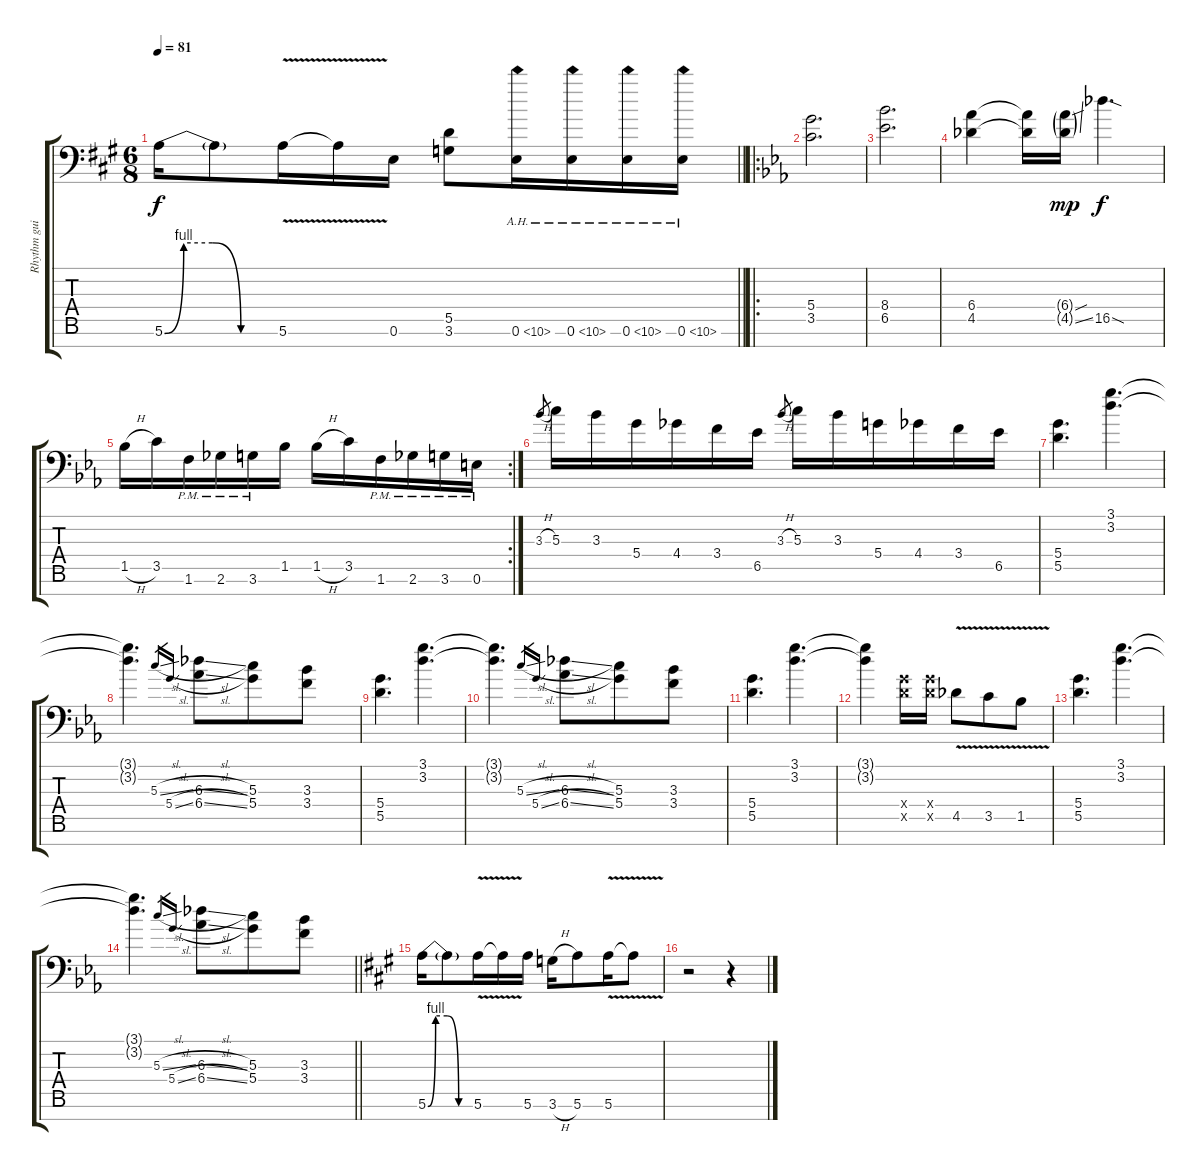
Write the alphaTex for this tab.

\track ("Rhythm guitar" "Rhythm gui") {instrument overdrivenguitar}
\staff {score tabs}
\tuning (E4 B3 G3 D3 A2 E2 A1) {hide}
\ts (6 8)
\tempo 81
\clef f4
\barLineRight lightlight
\ks a
5.6{be (custom 0 0 10 4 25 4 40 0 60 0)}.16{dy f} 5.6{t}.8 5.6{v}.16 5.6{v t}.16 0.6.16 (5.5 3.6).8 0.6{ah 10}.16 0.6{ah 10}.16 0.6{ah 10}.16 0.6{ah 10}.16 |
\ro
\ks eb
(5.4 3.5).2{d} |
(8.4 6.5).2{d} |
(6.4 4.5).4 (6.4{t} 4.5{t}).16 (6.4{sou g} 4.5{ss g}).16{dy mp} 16.5{sod}.4{d dy f} |
\rc 2
1.5{h}.16 3.5.16 1.6{pm}.16 2.6{pm}.16 3.6{pm}.16 1.5.16 1.5{h}.16 3.5.16 1.6{pm}.16 2.6{pm}.16 3.6{pm}.16 0.6{pm}.16 |
3.3{h}.8{gr} 5.3.16 3.3.16 5.4.16 4.4.16 3.4.16 6.5.16 3.3{h}.8{gr} 5.3.16 3.3.16 5.4.16 4.4.16 3.4.16 6.5.16 |
(5.4 5.5).4{d} (3.1 3.2).4{d} |
(3.1{t} 3.2{t}).4{d} 5.3{sl}.16{gr} 5.4{sl}.16{gr} (6.3{sl} 6.4{sl}).8 (5.3 5.4).8 (3.3 3.4).8 |
(5.4 5.5).4{d} (3.1 3.2).4{d} |
(3.1{t} 3.2{t}).4{d} 5.3{sl}.16{gr} 5.4{sl}.16{gr} (6.3{sl} 6.4{sl}).8 (5.3 5.4).8 (3.3 3.4).8 |
(5.4 5.5).4{d} (3.1 3.2).4{d} |
(3.1{t} 3.2{t}).4 (5.4{x} 5.5{x}).16 (5.4{x} 5.5{x}).16 4.5{v}.8 3.5{v}.8 1.5{v}.8 |
(5.4 5.5).4{d} (3.1 3.2).4{d} |
\barLineRight lightlight
(3.1{t} 3.2{t}).4{d} 5.3{sl}.16{gr} 5.4{sl}.16{gr} (6.3{sl} 6.4{sl}).8 (5.3 5.4).8 (3.3 3.4).8 |
\ks a
5.6{be (custom 0 0 10 4 25 4 40 0 60 0)}.16 5.6{t}.8 5.6{v}.16 5.6{v t}.16 5.6.16 3.6{h}.16 5.6.8 5.6{v}.16 5.6{v t}.8 |
r.2 r.4
